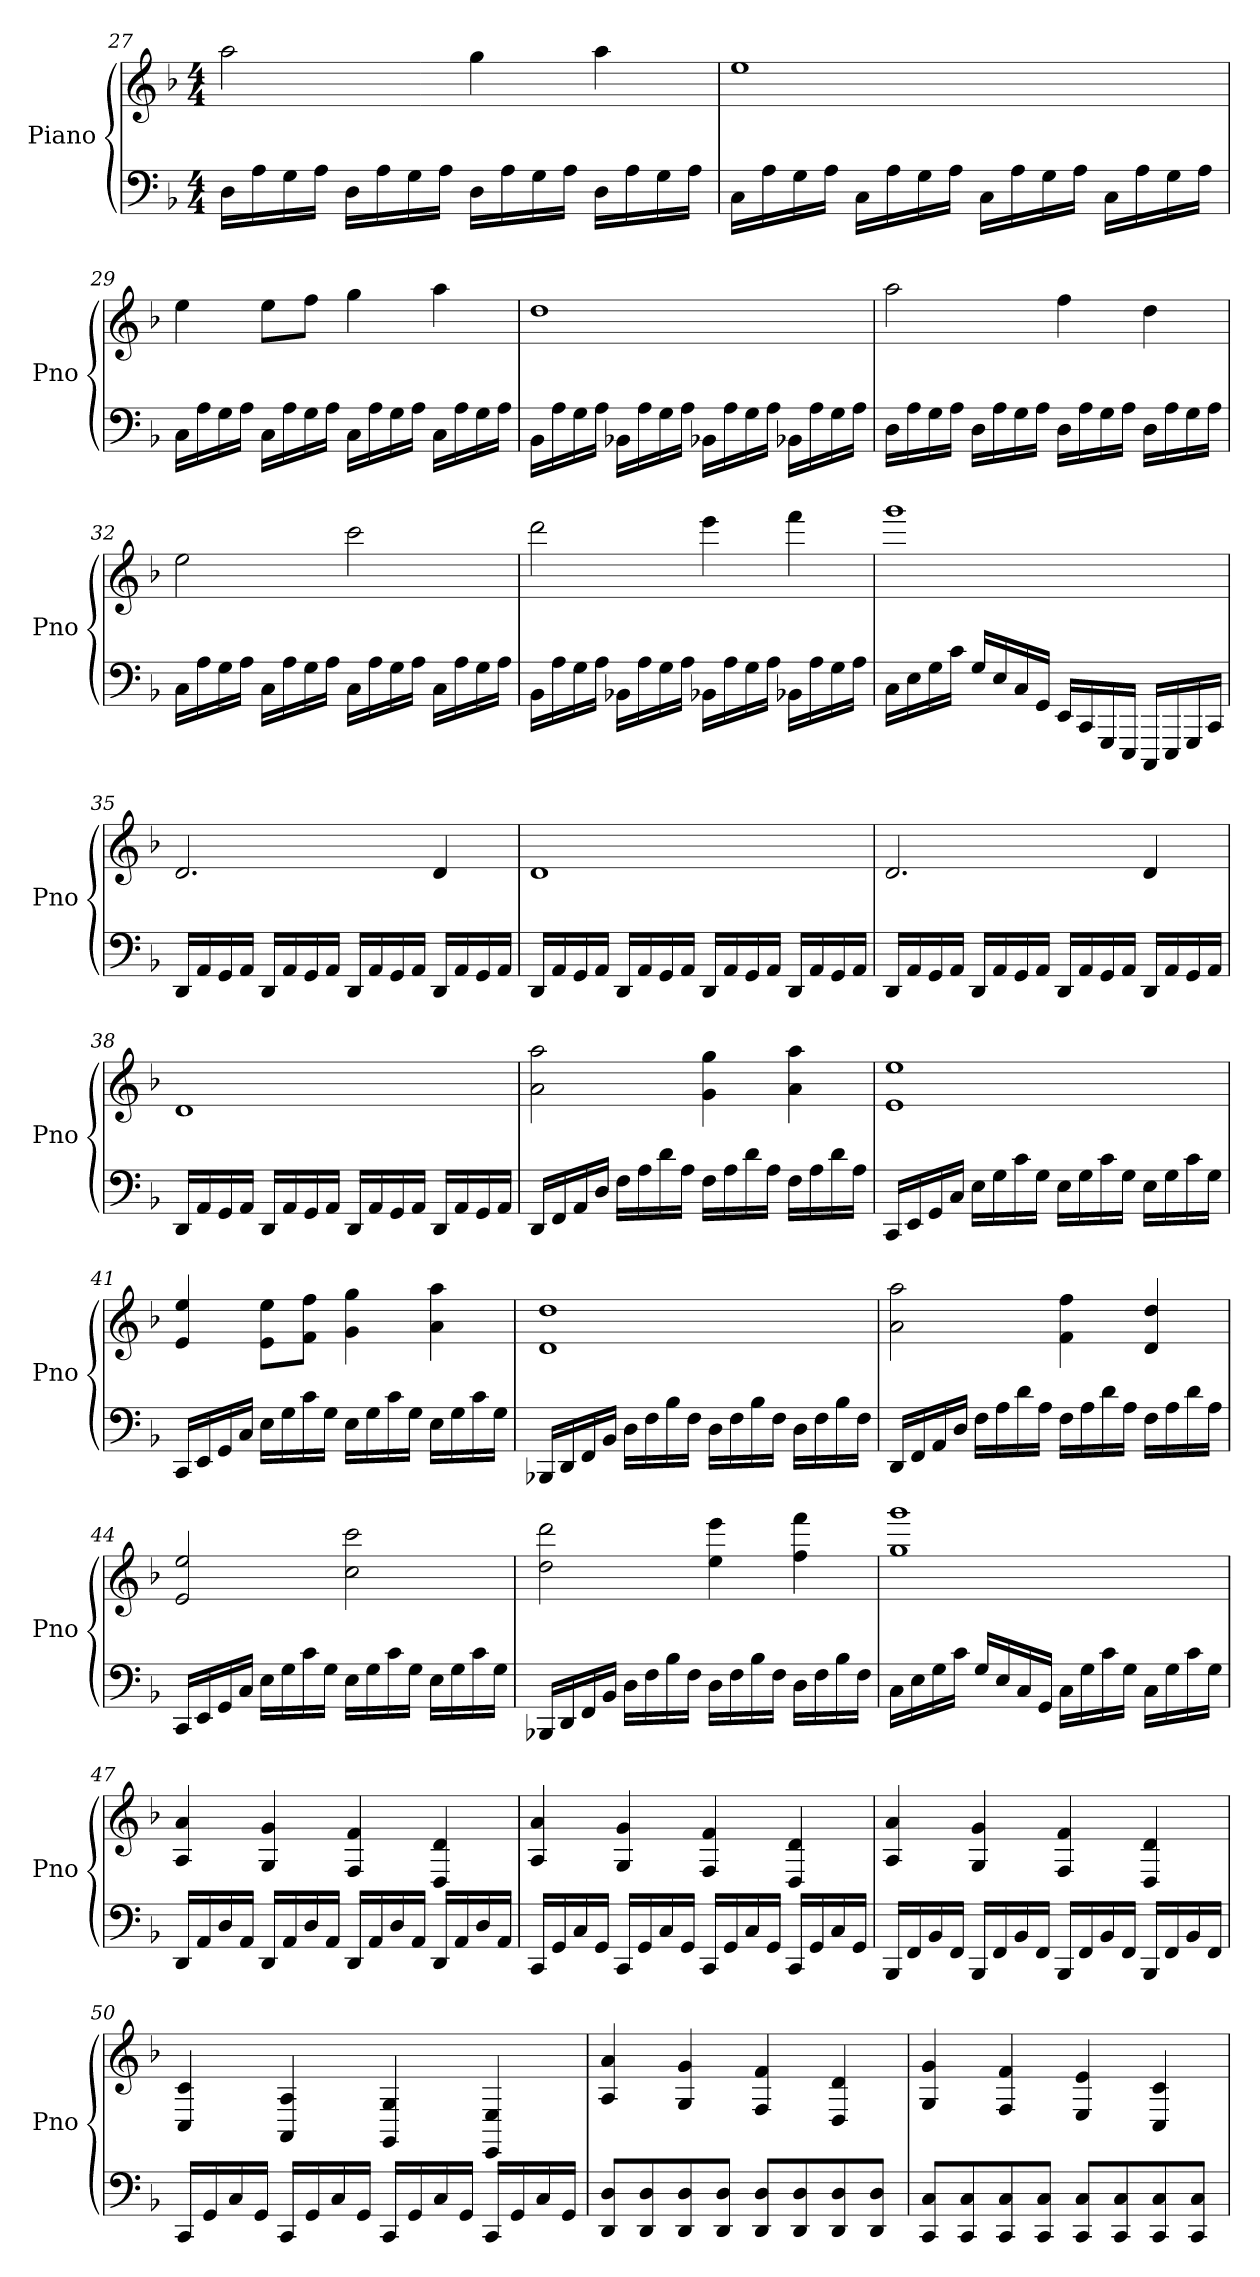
**kern	**kern
*part1	*part1
*staff2	*staff1
*I"Piano	*
*I'Pno	*
*clefF4	*clefG2
*k[b-]	*k[b-]
*F:	*F:
*M4/4	*M4/4
=27	=27
16DL	2aa
16A	.
16G	.
16AJ	.
16DL	.
16A	.
16G	.
16AJ	.
16DL	4gg
16A	.
16G	.
16AJ	.
16DL	4aa
16A	.
16G	.
16AJ	.
=28	=28
16CL	1ee
16A	.
16G	.
16AJ	.
16CL	.
16A	.
16G	.
16AJ	.
16CL	.
16A	.
16G	.
16AJ	.
16CL	.
16A	.
16G	.
16AJ	.
=29	=29
16CL	4ee
16A	.
16G	.
16AJ	.
16CL	8eeL
16A	.
16G	8ffJ
16AJ	.
16CL	4gg
16A	.
16G	.
16AJ	.
16CL	4aa
16A	.
16G	.
16AJ	.
=30	=30
16BB-L	1dd
16A	.
16G	.
16AJ	.
16BB-XL	.
16A	.
16G	.
16AJ	.
16BB-XL	.
16A	.
16G	.
16AJ	.
16BB-XL	.
16A	.
16G	.
16AJ	.
=31	=31
16DL	2aa
16A	.
16G	.
16AJ	.
16DL	.
16A	.
16G	.
16AJ	.
16DL	4ff
16A	.
16G	.
16AJ	.
16DL	4dd
16A	.
16G	.
16AJ	.
=32	=32
16CL	2ee
16A	.
16G	.
16AJ	.
16CL	.
16A	.
16G	.
16AJ	.
16CL	2ccc
16A	.
16G	.
16AJ	.
16CL	.
16A	.
16G	.
16AJ	.
=33	=33
16BB-L	2ddd
16A	.
16G	.
16AJ	.
16BB-XL	.
16A	.
16G	.
16AJ	.
16BB-XL	4eee
16A	.
16G	.
16AJ	.
16BB-XL	4fff
16A	.
16G	.
16AJ	.
=34	=34
16CL	1ggg
16E	.
16G	.
16cJ	.
16GL	.
16E	.
16C	.
16GGJ	.
16EEL	.
16CC	.
16GGG	.
16EEEJ	.
16CCCL	.
16EEE	.
16GGG	.
16CCJ	.
=35	=35
16DDL	2.d
16AA	.
16GG	.
16AAJ	.
16DDL	.
16AA	.
16GG	.
16AAJ	.
16DDL	.
16AA	.
16GG	.
16AAJ	.
16DDL	4d
16AA	.
16GG	.
16AAJ	.
=36	=36
16DDL	1d
16AA	.
16GG	.
16AAJ	.
16DDL	.
16AA	.
16GG	.
16AAJ	.
16DDL	.
16AA	.
16GG	.
16AAJ	.
16DDL	.
16AA	.
16GG	.
16AAJ	.
=37	=37
16DDL	2.d
16AA	.
16GG	.
16AAJ	.
16DDL	.
16AA	.
16GG	.
16AAJ	.
16DDL	.
16AA	.
16GG	.
16AAJ	.
16DDL	4d
16AA	.
16GG	.
16AAJ	.
=38	=38
16DDL	1d
16AA	.
16GG	.
16AAJ	.
16DDL	.
16AA	.
16GG	.
16AAJ	.
16DDL	.
16AA	.
16GG	.
16AAJ	.
16DDL	.
16AA	.
16GG	.
16AAJ	.
=39	=39
16DDL	2a 2aa
16FF	.
16AA	.
16DJ	.
16FL	.
16A	.
16d	.
16AJ	.
16FL	4g 4gg
16A	.
16d	.
16AJ	.
16FL	4a 4aa
16A	.
16d	.
16AJ	.
=40	=40
16CCL	1e 1ee
16EE	.
16GG	.
16CJ	.
16EL	.
16G	.
16c	.
16GJ	.
16EL	.
16G	.
16c	.
16GJ	.
16EL	.
16G	.
16c	.
16GJ	.
=41	=41
16CCL	4e 4ee
16EE	.
16GG	.
16CJ	.
16EL	8e 8eeL
16G	.
16c	8f 8ffJ
16GJ	.
16EL	4g 4gg
16G	.
16c	.
16GJ	.
16EL	4a 4aa
16G	.
16c	.
16GJ	.
=42	=42
16BBB-XL	1d 1dd
16DD	.
16FF	.
16BB-J	.
16DL	.
16F	.
16B-	.
16FJ	.
16DL	.
16F	.
16B-	.
16FJ	.
16DL	.
16F	.
16B-	.
16FJ	.
=43	=43
16DDL	2a 2aa
16FF	.
16AA	.
16DJ	.
16FL	.
16A	.
16d	.
16AJ	.
16FL	4f 4ff
16A	.
16d	.
16AJ	.
16FL	4d 4dd
16A	.
16d	.
16AJ	.
=44	=44
16CCL	2e 2ee
16EE	.
16GG	.
16CJ	.
16EL	.
16G	.
16c	.
16GJ	.
16EL	2cc 2ccc
16G	.
16c	.
16GJ	.
16EL	.
16G	.
16c	.
16GJ	.
=45	=45
16BBB-XL	2dd 2ddd
16DD	.
16FF	.
16BB-J	.
16DL	.
16F	.
16B-	.
16FJ	.
16DL	4ee 4eee
16F	.
16B-	.
16FJ	.
16DL	4ff 4fff
16F	.
16B-	.
16FJ	.
=46	=46
16CL	1gg 1ggg
16E	.
16G	.
16cJ	.
16GL	.
16E	.
16C	.
16GGJ	.
16CL	.
16G	.
16c	.
16GJ	.
16CL	.
16G	.
16c	.
16GJ	.
=47	=47
16DDL	4A 4a
16AA	.
16D	.
16AAJ	.
16DDL	4G 4g
16AA	.
16D	.
16AAJ	.
16DDL	4F 4f
16AA	.
16D	.
16AAJ	.
16DDL	4D 4d
16AA	.
16D	.
16AAJ	.
=48	=48
16CCL	4A 4a
16GG	.
16C	.
16GGJ	.
16CCL	4G 4g
16GG	.
16C	.
16GGJ	.
16CCL	4F 4f
16GG	.
16C	.
16GGJ	.
16CCL	4D 4d
16GG	.
16C	.
16GGJ	.
=49	=49
16BBB-L	4A 4a
16FF	.
16BB-	.
16FFJ	.
16BBB-L	4G 4g
16FF	.
16BB-	.
16FFJ	.
16BBB-L	4F 4f
16FF	.
16BB-	.
16FFJ	.
16BBB-L	4D 4d
16FF	.
16BB-	.
16FFJ	.
=50	=50
16CCL	4C 4c
16GG	.
16C	.
16GGJ	.
16CCL	4AA 4A
16GG	.
16C	.
16GGJ	.
16CCL	4GG 4G
16GG	.
16C	.
16GGJ	.
16CCL	4EE 4E
16GG	.
16C	.
16GGJ	.
=51	=51
8DD 8DL	4A 4a
8DD 8D	.
8DD 8D	4G 4g
8DD 8DJ	.
8DD 8DL	4F 4f
8DD 8D	.
8DD 8D	4D 4d
8DD 8DJ	.
=52	=52
8CC 8CL	4G 4g
8CC 8C	.
8CC 8C	4F 4f
8CC 8CJ	.
8CC 8CL	4E 4e
8CC 8C	.
8CC 8C	4C 4c
8CC 8CJ	.
=	=
*-	*-
